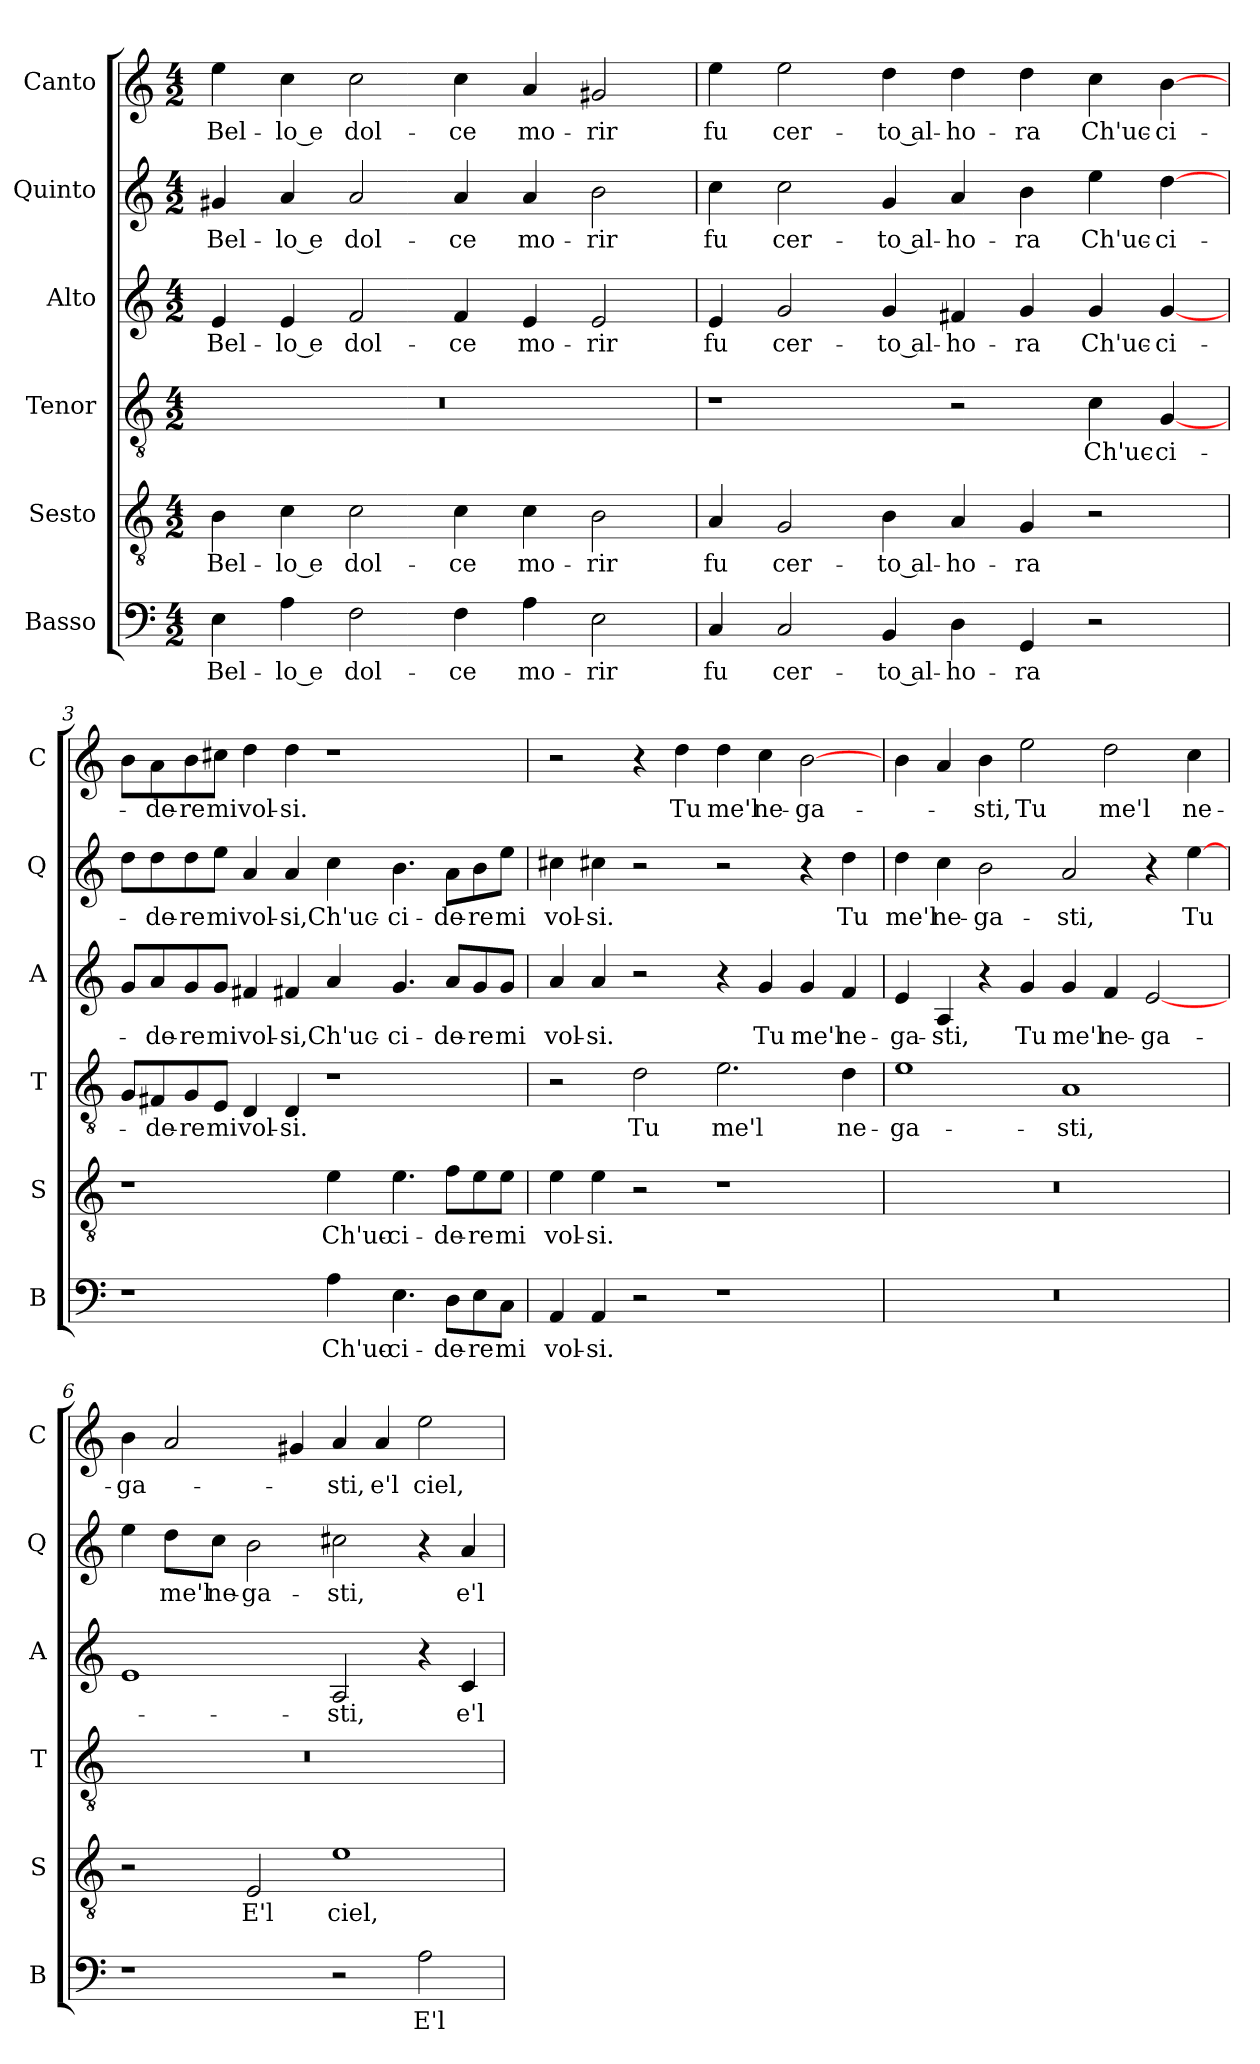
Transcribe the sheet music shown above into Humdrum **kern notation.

**kern	**text	**kern	**text	**kern	**text	**kern	**text	**kern	**text	**kern	**text
*part6	*part6	*part5	*part5	*part4	*part4	*part3	*part3	*part2	*part2	*part1	*part1
*staff6	*staff6	*staff5	*staff5	*staff4	*staff4	*staff3	*staff3	*staff2	*staff2	*staff1	*staff1
*I"Basso	*	*I"Sesto	*	*I"Tenor	*	*I"Alto	*	*I"Quinto	*	*I"Canto	*
*I'B	*	*I'S	*	*I'T	*	*I'A	*	*I'Q	*	*I'C	*
*clefF4	*	*clefGv2	*	*clefGv2	*	*clefG2	*	*clefG2	*	*clefG2	*
*k[]	*	*k[]	*	*k[]	*	*k[]	*	*k[]	*	*k[]	*
*C:	*	*C:	*	*C:	*	*C:	*	*C:	*	*C:	*
*M4/2	*	*M4/2	*	*M4/2	*	*M4/2	*	*M4/2	*	*M4/2	*
=1	=1	=1	=1	=1	=1	=1	=1	=1	=1	=1	=1
4E	Bel-	4B	Bel-	0r	.	4e	Bel-	4g#X	Bel-	4ee	Bel-
4A	-lo e	4c	-lo e	.	.	4e	-lo e	4a	-lo e	4cc	-lo e
2F	dol-	2c	dol-	.	.	2f	dol-	2a	dol-	2cc	dol-
4F	-ce	4c	-ce	.	.	4f	-ce	4a	-ce	4cc	-ce
4A	mo-	4c	mo-	.	.	4e	mo-	4a	mo-	4a	mo-
2E	-rir	2B	-rir	.	.	2e	-rir	2b	-rir	2g#X	-rir
=2	=2	=2	=2	=2	=2	=2	=2	=2	=2	=2	=2
4C	fu	4A	fu	1r	.	4e	fu	4cc	fu	4ee	fu
2C	cer-	2G	cer-	.	.	2g	cer-	2cc	cer-	2ee	cer-
4BB	-to al-	4B	-to al-	.	.	4g	-to al-	4g	-to al-	4dd	-to al-
4D	-ho-	4A	-ho-	2r	.	4f#X	-ho-	4a	-ho-	4dd	-ho-
4GG	-ra	4G	-ra	.	.	4g	-ra	4b	-ra	4dd	-ra
2r	.	2r	.	4c	Ch'uc-	4g	Ch'uc-	4ee	Ch'uc-	4cc	Ch'uc-
.	.	.	.	[4G	-ci-	[4g	-ci-	[4dd	-ci-	[4b	-ci-
=3	=3	=3	=3	=3	=3	=3	=3	=3	=3	=3	=3
1r	.	1r	.	8GL	.	8gL	.	8ddL	.	8bL	.
.	.	.	.	8F#X	-de-	8a	-de-	8dd	-de-	8a	-de-
.	.	.	.	8G	-re	8g	-re	8dd	-re	8b	-re
.	.	.	.	8EJ	mi	8gJ	mi	8eeJ	mi	8cc#XJ	mi
.	.	.	.	4D	vol-	4f#X	vol-	4a	vol-	4dd	vol-
.	.	.	.	4D	-si.	4f#X	-si,	4a	-si,	4dd	-si.
4A	Ch'uc-	4e	Ch'uc-	1r	.	4a	Ch'uc-	4cc	Ch'uc-	1r	.
4.E	-ci-	4.e	-ci-	.	.	4.g	-ci-	4.b	-ci-	.	.
8DL	-de-	8fL	-de-	.	.	8aL	-de-	8aL	-de-	.	.
8E	-re	8e	-re	.	.	8g	-re	8b	-re	.	.
8CJ	mi	8eJ	mi	.	.	8gJ	mi	8eeJ	mi	.	.
=4	=4	=4	=4	=4	=4	=4	=4	=4	=4	=4	=4
4AA	vol-	4e	vol-	2r	.	4a	vol-	4cc#X	vol-	2r	.
4AA	-si.	4e	-si.	.	.	4a	-si.	4cc#X	-si.	.	.
2r	.	2r	.	2d	Tu	2r	.	2r	.	4r	.
.	.	.	.	.	.	.	.	.	.	4dd	Tu
1r	.	1r	.	2.e	me'l	4r	.	2r	.	4dd	me'l
.	.	.	.	.	.	4g	Tu	.	.	4cc	ne-
.	.	.	.	.	.	4g	me'l	4r	.	[2b	-ga-
.	.	.	.	4d	ne-	4f	ne-	4dd	Tu	.	.
=5	=5	=5	=5	=5	=5	=5	=5	=5	=5	=5	=5
0r	.	0r	.	1e	-ga-	4e	-ga-	4dd	me'l	4b	.
.	.	.	.	.	.	4A	-sti,	4cc	ne-	4a	.
.	.	.	.	.	.	4r	.	2b	-ga-	4b	-sti,
.	.	.	.	.	.	4g	Tu	.	.	2ee	Tu
.	.	.	.	1A	-sti,	4g	me'l	2a	-sti,	.	.
.	.	.	.	.	.	4f	ne-	.	.	2dd	me'l
.	.	.	.	.	.	[2e	-ga-	4r	.	.	.
.	.	.	.	.	.	.	.	[4ee	Tu	4cc	ne-
=6	=6	=6	=6	=6	=6	=6	=6	=6	=6	=6	=6
1r	.	2r	.	0r	.	1e	.	4ee	.	4b	-ga-
.	.	.	.	.	.	.	.	8ddL	me'l	2a	.
.	.	.	.	.	.	.	.	8ccJ	ne-	.	.
.	.	2E	E'l	.	.	.	.	2b	-ga-	.	.
.	.	.	.	.	.	.	.	.	.	4g#X	.
2r	.	1e	ciel,	.	.	2A	-sti,	2cc#X	-sti,	4a	-sti,
.	.	.	.	.	.	.	.	.	.	4a	e'l
2A	E'l	.	.	.	.	4r	.	4r	.	2ee	ciel,
.	.	.	.	.	.	4c	e'l	4a	e'l	.	.
=	=	=	=	=	=	=	=	=	=	=	=
*-	*-	*-	*-	*-	*-	*-	*-	*-	*-	*-	*-
